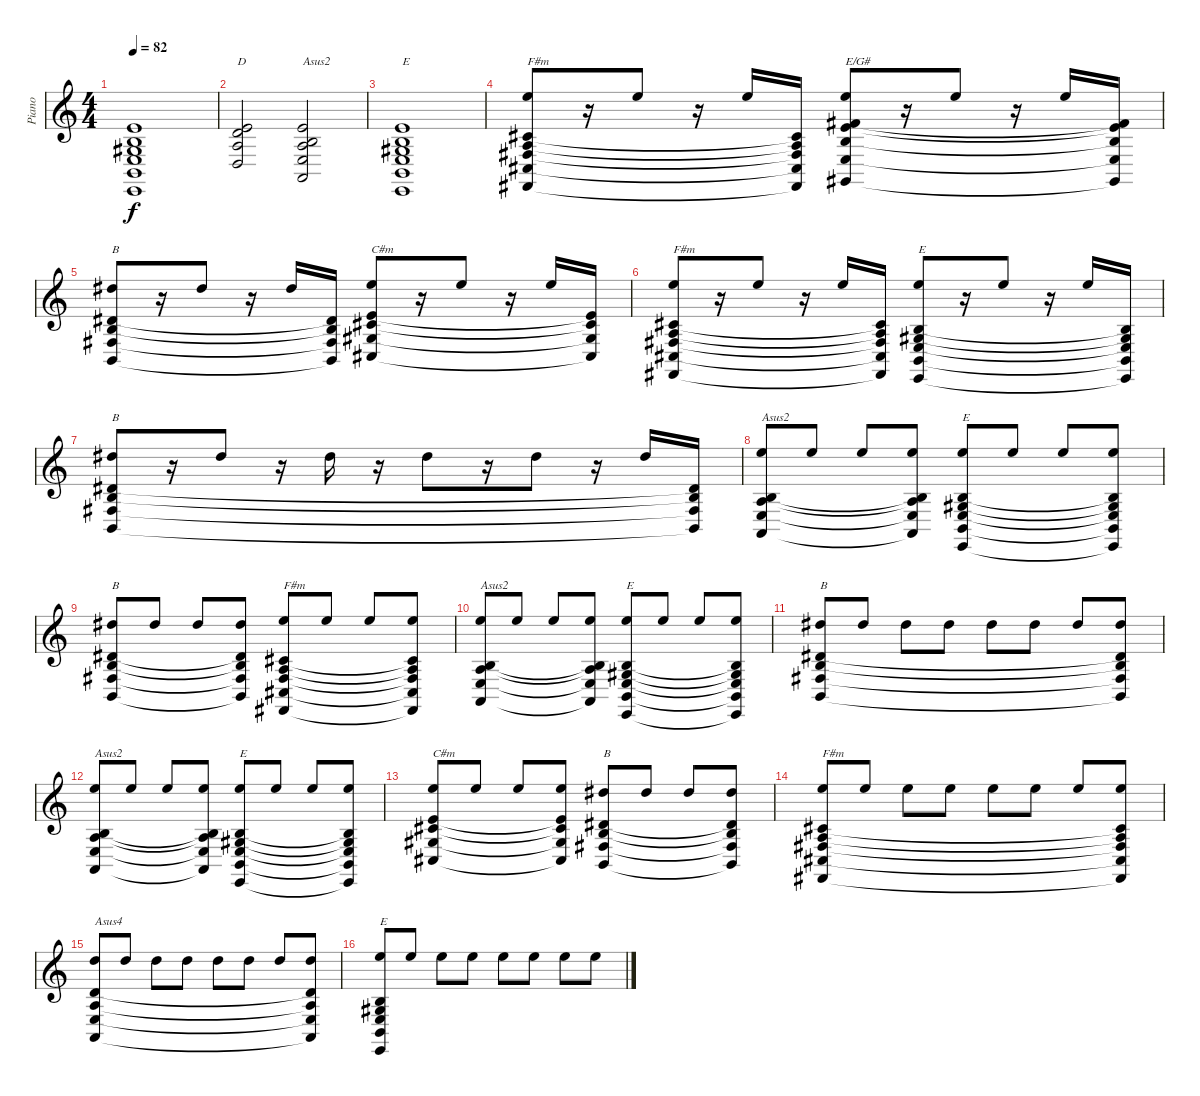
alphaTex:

\track ("Piano" "Piano") {instrument pad2warm}
\staff {score}
\tuning (E4 B3 G3 D3 A2 E2) {hide}
\ts (4 4)
\tempo 82
\clef g2
\ks c
(0.1{t} 0.2{t} 1.3{t} 2.4{t} 2.5{t} 0.6{t}).1{dy f} |
(0.1 3.2 2.3 0.4).2{txt "D"} (0.1 0.2 2.3 2.4 0.5).2{txt "Asus2"} |
(0.1 0.2 1.3 2.4 2.5 0.6).1{txt "E"} |
(12.1 2.2 2.3 4.4 4.5 2.6).8{txt "F#m"} r.16 12.1.8 r.16 12.1.16 (2.2{t} 2.3{t} 4.4{t} 4.5{t} 2.6{t}).16 (12.1 7.2 9.3 9.4 7.5 4.6).8{txt "E/G#"} r.16 12.1.8 r.16 12.1.16 (7.2{t} 9.3{t} 9.4{t} 7.5{t} 4.6{t}).16 |
(11.1 4.2 4.3 4.4 2.5).8{txt "B"} r.16 11.1.8 r.16 11.1.16 (4.2{t} 4.3{t} 4.4{t} 2.5{t}).16 (12.1 5.2 6.3 6.4 4.5).8{txt "C#m"} r.16 12.1.8 r.16 12.1.16 (5.2{t} 6.3{t} 6.4{t} 4.5{t}).16 |
(12.1 2.2 2.3 4.4 4.5 2.6).8{txt "F#m"} r.16 12.1.8 r.16 12.1.16 (2.2{t} 2.3{t} 4.4{t} 4.5{t} 2.6{t}).16 (12.1 0.2 1.3 2.4 2.5 0.6).8{txt "E"} r.16 12.1.8 r.16 12.1.16 (0.2{t} 1.3{t} 2.4{t} 2.5{t} 0.6{t}).16 |
(11.1 4.2 4.3 4.4 2.5).8{txt "B"} r.16 11.1.8 r.16 11.1.16 r.16 11.1.8 r.16 11.1.8 r.16 11.1.16 (4.2{t} 4.3{t} 4.4{t} 2.5{t}).16 |
(12.1 0.2 2.3 2.4 0.5).8{txt "Asus2"} 12.1.8 12.1.8 (12.1 0.2{t} 2.3{t} 2.4{t} 0.5{t}).8 (12.1 0.2 1.3 2.4 2.5 0.6).8{txt "E"} 12.1.8 12.1.8 (12.1 0.2{t} 1.3{t} 2.4{t} 2.5{t} 0.6{t}).8 |
(11.1 4.2 4.3 4.4 2.5).8{txt "B"} 11.1.8 11.1.8 (11.1 4.2{t} 4.3{t} 4.4{t} 2.5{t}).8 (12.1 2.2 2.3 4.4 4.5 2.6).8{txt "F#m"} 12.1.8 12.1.8 (12.1 2.2{t} 2.3{t} 4.4{t} 4.5{t} 2.6{t}).8 |
(12.1 0.2 2.3 2.4 0.5).8{txt "Asus2"} 12.1.8 12.1.8 (12.1 0.2{t} 2.3{t} 2.4{t} 0.5{t}).8 (12.1 0.2 1.3 2.4 2.5 0.6).8{txt "E"} 12.1.8 12.1.8 (12.1 0.2{t} 1.3{t} 2.4{t} 2.5{t} 0.6{t}).8 |
(11.1 4.2 4.3 4.4 2.5).8{txt "B"} 11.1.8 11.1.8 11.1.8 11.1.8 11.1.8 11.1.8 (11.1 4.2{t} 4.3{t} 4.4{t} 2.5{t}).8 |
(12.1 0.2 2.3 2.4 0.5).8{txt "Asus2"} 12.1.8 12.1.8 (12.1 0.2{t} 2.3{t} 2.4{t} 0.5{t}).8 (12.1 0.2 1.3 2.4 2.5 0.6).8{txt "E"} 12.1.8 12.1.8 (12.1 0.2{t} 1.3{t} 2.4{t} 2.5{t} 0.6{t}).8 |
(12.1 5.2 6.3 6.4 4.5).8{txt "C#m"} 12.1.8 12.1.8 (12.1 5.2{t} 6.3{t} 6.4{t} 4.5{t}).8 (11.1 4.2 4.3 4.4 2.5).8{txt "B"} 11.1.8 11.1.8 (11.1 4.2{t} 4.3{t} 4.4{t} 2.5{t}).8 |
(12.1 2.2 2.3 4.4 4.5 2.6).8{txt "F#m"} 12.1.8 12.1.8 12.1.8 12.1.8 12.1.8 12.1.8 (12.1 2.2{t} 2.3{t} 4.4{t} 4.5{t} 2.6{t}).8 |
(10.1 3.2 2.3 2.4 0.5).8{txt "Asus4"} 10.1.8 10.1.8 10.1.8 10.1.8 10.1.8 10.1.8 (10.1 3.2{t} 2.3{t} 2.4{t} 0.5{t}).8 |
(12.1 0.2 1.3 2.4 2.5 0.6).8{txt "E"} 12.1.8 12.1.8 12.1.8 12.1.8 12.1.8 12.1.8 12.1.8
